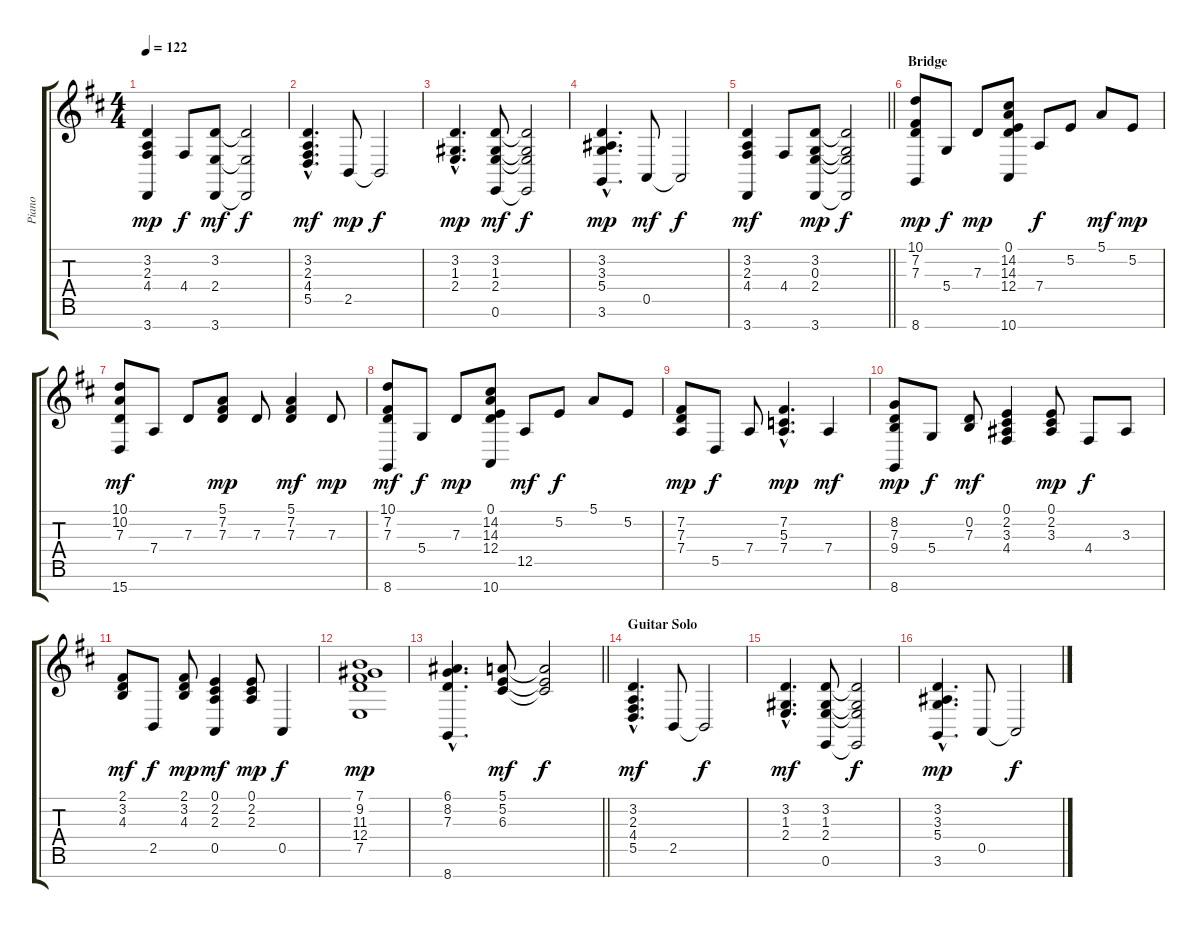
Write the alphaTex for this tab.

\track ("Piano" "Piano") {instrument brightacousticpiano}
\staff {score tabs}
\tuning (E4 B3 G3 D3 A2 E2 B1) {hide}
\ts (4 4)
\tempo 122
\clef g2
\ks d
(3.2 2.3 4.4 3.7).4{dy mp} 4.4.8{dy f} (3.2 2.4 3.7).8{dy mf} (3.2{t} 2.4{t} 3.7{t}).2{dy f} |
(3.2{hac} 2.3{hac} 4.4{hac} 5.5{hac}).4{d dy mf} 2.5.8{dy mp} 2.5{t}.2{dy f} |
(3.2{hac} 1.3{hac} 2.4{hac}).4{d dy mp} (3.2 1.3 2.4 0.6).8{dy mf} (3.2{t} 1.3{t} 2.4{t} 0.6{t}).2{dy f} |
(3.2{hac} 3.3{hac} 5.4{hac} 3.6{hac}).4{d dy mp} 0.5.8{dy mf} 0.5{t}.2{dy f} |
\barLineRight lightlight
(3.2 2.3 4.4 3.7).4{dy mf} 4.4.8 (3.2 0.3 2.4 3.7).8{dy mp} (3.2{t} 0.3{t} 2.4{t} 3.7{t}).2{dy f} |
\section ("" "Bridge")
(10.1 7.2 7.3 8.7).8{dy mp} 5.4.8{dy f} 7.3.8{dy mp} (0.1 14.2 14.3 12.4 10.7).8 7.4.8{dy f} 5.2.8 5.1.8{dy mf} 5.2.8{dy mp} |
(10.1 10.2 7.3 15.7).8{dy mf} 7.4.8 7.3.8 (5.1 7.2 7.3).8{dy mp} 7.3.8 (5.1 7.2 7.3).4{dy mf} 7.3.8{dy mp} |
(10.1 7.2 7.3 8.7).8{dy mf} 5.4.8{dy f} 7.3.8{dy mp} (0.1 14.2 14.3 12.4 10.7).8 12.5.8{dy mf} 5.2.8{dy f} 5.1.8 5.2.8 |
(7.2 7.3 7.4).8{dy mp} 5.5.8{dy f} 7.4.8 (7.2{hac} 5.3{hac} 7.4{hac}).4{d dy mp} 7.4.4{dy mf} |
(8.2 7.3 9.4 8.7).8{dy mp} 5.4.8{dy f} (0.2 7.3).8{dy mf} (0.1 2.2 3.3 4.4).4 (0.1 2.2 3.3).8{dy mp} 4.4.8{dy f} 3.3.8 |
(2.1 3.2 4.3).8{dy mf} 2.5.8{dy f} (2.1 3.2 4.3).8{dy mp} (0.1 2.2 2.3 0.5).4{dy mf} (0.1 2.2 2.3).8{dy mp} 0.5.4{dy f} |
(7.1 9.2 11.3 12.4 7.5).1{dy mp} |
\barLineRight lightlight
(6.1{hac} 8.2{hac} 7.3{hac} 8.7{hac}).4{d} (5.1 5.2 6.3).8{dy mf} (5.1{t} 5.2{t} 6.3{t}).2{dy f} |
\section ("" "Guitar Solo")
(3.2{hac} 2.3{hac} 4.4{hac} 5.5{hac}).4{d dy mf} 2.5.8 2.5{t}.2{dy f} |
(3.2{hac} 1.3{hac} 2.4{hac}).4{d dy mf} (3.2 1.3 2.4 0.6).8 (3.2{t} 1.3{t} 2.4{t} 0.6{t}).2{dy f} |
(3.2{hac} 3.3{hac} 5.4{hac} 3.6{hac}).4{d dy mp} 0.5.8 0.5{t}.2{dy f}
